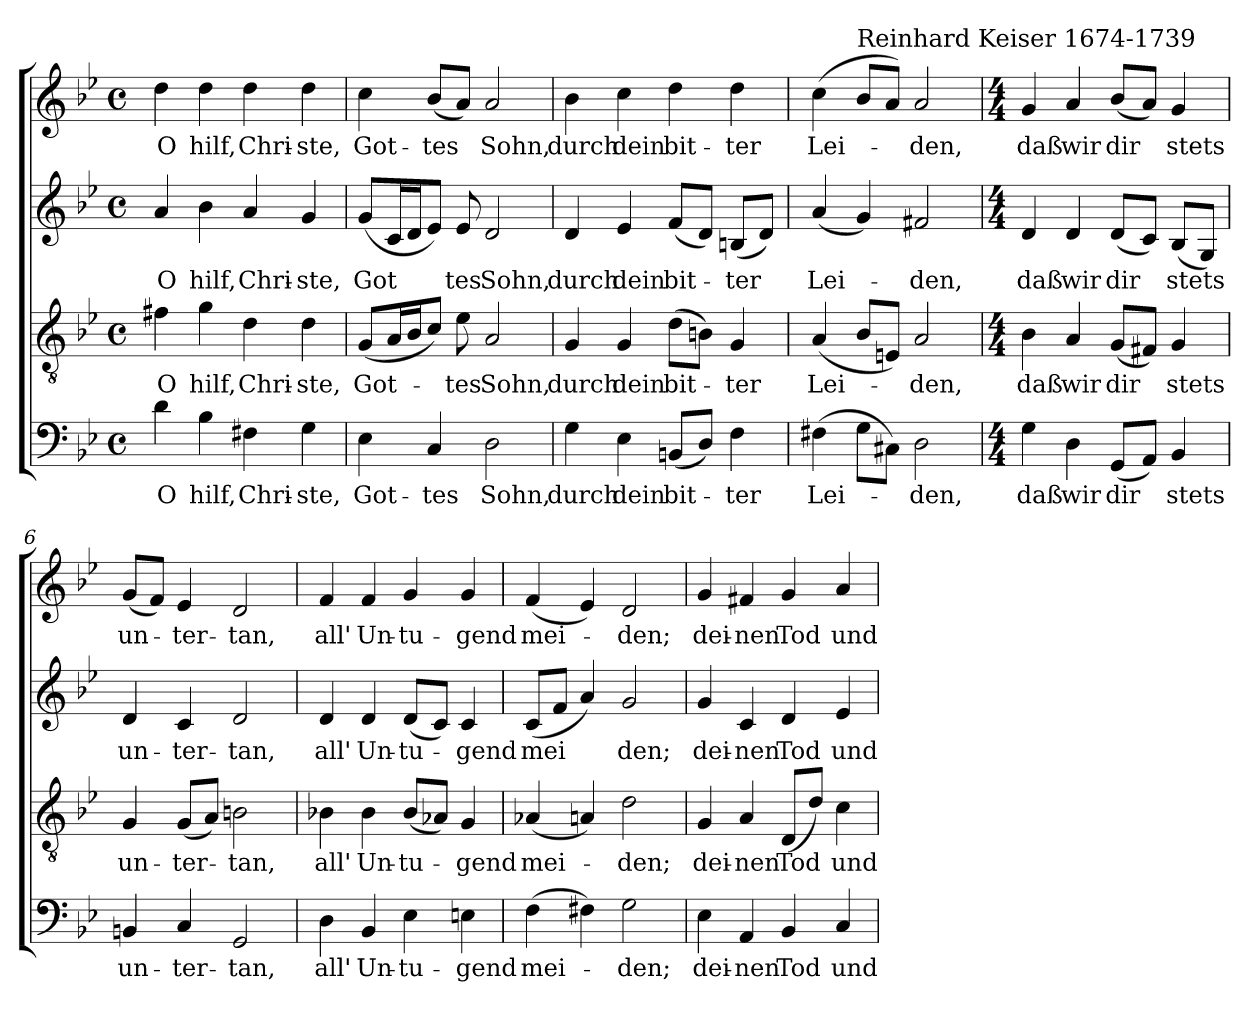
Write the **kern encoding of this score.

**kern	**text	**kern	**text	**kern	**text	**kern	**text
*part4	*part4	*part3	*part3	*part2	*part2	*part1	*part1
*staff4	*staff4	*staff3	*staff3	*staff2	*staff2	*staff1	*staff1
*clefF4	*	*clefGv2	*	*clefG2	*	*clefG2	*
*k[b-e-]	*	*k[b-e-]	*	*k[b-e-]	*	*k[b-e-]	*
*B-:	*	*B-:	*	*B-:	*	*B-:	*
*M4/4	*	*M4/4	*	*M4/4	*	*M4/4	*
*met(c)	*	*met(c)	*	*met(c)	*	*met(c)	*
=1	=1	=1	=1	=1	=1	=1	=1
!	!LO:LY:b	!	!LO:LY:b	!	!LO:LY:b	!	!LO:LY:b
4d\	O	4f#X\	O	4a/	O	4dd\	O
!	!LO:LY:b	!	!LO:LY:b	!	!LO:LY:b	!	!LO:LY:b
4B-\	hilf,	4g\	hilf,	4b-\	hilf,	4dd\	hilf,
!	!LO:LY:b	!	!LO:LY:b	!	!LO:LY:b	!	!LO:LY:b
4F#X\	Chri-	4d\	Chri-	4a/	Chri-	4dd\	Chri-
!	!LO:LY:b	!	!LO:LY:b	!	!LO:LY:b	!	!LO:LY:b
4G\	-ste,	4d\	-ste,	4g/	-ste,	4dd\	-ste,
=2	=2	=2	=2	=2	=2	=2	=2
!	!LO:LY:b	!	!LO:LY:b	!	!LO:LY:b	!	!LO:LY:b
4E-\	Got-	(<8G/L	Got-	(<8g/L	Got	4cc\	Got-
.	.	16A/L	.	16c/L	.	.	.
.	.	16B-/J	.	16d/J	.	.	.
!	!LO:LY:b	!	!	!	!	!	!LO:LY:b
4C/	-tes	8c/J)	.	8e-/J)	.	(<8b-/L	-tes
!	!	!	!LO:LY:b	!	!LO:LY:b	!	!
.	.	8e-\	-tes	8e-/	tes	8a/J)	.
!	!LO:LY:b	!	!LO:LY:b	!	!LO:LY:b	!	!LO:LY:b
2D\	Sohn,	2A/	Sohn,	2d/	Sohn,	2a/	Sohn,
=3	=3	=3	=3	=3	=3	=3	=3
!	!LO:LY:b	!	!LO:LY:b	!	!LO:LY:b	!	!LO:LY:b
4G\	durch	4G/	durch	4d/	durch	4b-\	durch
!	!LO:LY:b	!	!LO:LY:b	!	!LO:LY:b	!	!LO:LY:b
4E-\	dein	4G/	dein	4e-/	dein	4cc\	dein
!	!LO:LY:b	!	!LO:LY:b	!	!LO:LY:b	!	!LO:LY:b
(<8BBn/L	bit-	(>8d\L	bit-	(<8f/L	bit-	4dd\	bit-
8D/J)	.	8Bn\J)	.	8d/J)	.	.	.
!	!LO:LY:b	!	!LO:LY:b	!	!LO:LY:b	!	!LO:LY:b
4F\	-ter	4G/	-ter	(<8Bn/L	-ter	4dd\	-ter
.	.	.	.	8d/J)	.	.	.
=4	=4	=4	=4	=4	=4	=4	=4
!	!LO:LY:b	!	!LO:LY:b	!	!LO:LY:b	!	!LO:LY:b
(>4F#X\	Lei-	(<4A/	Lei-	(<4a/	Lei-	(<4cc\	Lei-
!	!	!	!	!	!	!LO:TX:a:t=Reinhard Keiser 1674-1739	!
8G\L	.	8B-/L	.	4g/)	.	8b-/L	.
8C#X\J)	.	8En/J)	.	.	.	8a/J)	.
!	!LO:LY:b	!	!LO:LY:b	!	!LO:LY:b	!	!LO:LY:b
2D\	-den,	2A/	-den,	2f#X/	-den,	2a/	-den,
!!LO:LB:g=z
=5	=5	=5	=5	=5	=5	=5	=5
*M4/4	*	*M4/4	*	*M4/4	*	*M4/4	*
!	!LO:LY:b	!	!LO:LY:b	!	!LO:LY:b	!	!LO:LY:b
4G\	daß	4B-\	daß	4d/	daß	4g/	daß
!	!LO:LY:b	!	!LO:LY:b	!	!LO:LY:b	!	!LO:LY:b
4D\	wir	4A/	wir	4d/	wir	4a/	wir
!	!LO:LY:b	!	!LO:LY:b	!	!LO:LY:b	!	!LO:LY:b
(<8GG/L	dir	(<8G/L	dir	(<8d/L	dir	(<8b-/L	dir
8AA/J)	.	8F#X/J)	.	8c/J)	.	8a/J)	.
!	!LO:LY:b	!	!LO:LY:b	!	!LO:LY:b	!	!LO:LY:b
4BB-/	stets	4G/	stets	(<8B-/L	stets	4g/	stets
.	.	.	.	8G/J)	.	.	.
=6	=6	=6	=6	=6	=6	=6	=6
!	!LO:LY:b	!	!LO:LY:b	!	!LO:LY:b	!	!LO:LY:b
4BBn/	un-	4G/	un-	4d/	un-	(<8g/L	un-
.	.	.	.	.	.	8f/J)	.
!	!LO:LY:b	!	!LO:LY:b	!	!LO:LY:b	!	!LO:LY:b
4C/	-ter-	(<8G/L	-ter-	4c/	-ter-	4e-/	-ter-
.	.	8A/J)	.	.	.	.	.
!	!LO:LY:b	!	!LO:LY:b	!	!LO:LY:b	!	!LO:LY:b
2GG/	-tan,	2Bn\	-tan,	2d/	-tan,	2d/	-tan,
=7	=7	=7	=7	=7	=7	=7	=7
!	!LO:LY:b	!	!LO:LY:b	!	!LO:LY:b	!	!LO:LY:b
4D\	all'	4B-X\	all'	4d/	all'	4f/	all'
!	!LO:LY:b	!	!LO:LY:b	!	!LO:LY:b	!	!LO:LY:b
4BB-/	Un-	4B-\	Un-	4d/	Un-	4f/	Un-
!	!LO:LY:b	!	!LO:LY:b	!	!LO:LY:b	!	!LO:LY:b
4E-\	-tu-	(<8B-/L	-tu-	(<8d/L	-tu-	4g/	-tu-
.	.	8A-X/J)	.	8c/J)	.	.	.
!	!LO:LY:b	!	!LO:LY:b	!	!LO:LY:b	!	!LO:LY:b
4En\	-gend	4G/	-gend	4c/	-gend	4g/	-gend
=8	=8	=8	=8	=8	=8	=8	=8
!	!LO:LY:b	!	!LO:LY:b	!	!LO:LY:b	!	!LO:LY:b
(>4F\	mei-	(<4A-X/	mei-	(<8c/L	mei	(<4f/	mei-
.	.	.	.	8f/J	.	.	.
4F#X\)	.	4An/)	.	4a/)	.	4e-/)	.
!	!LO:LY:b	!	!LO:LY:b	!	!LO:LY:b	!	!LO:LY:b
2G\	-den;	2d\	-den;	2g/	den;	2d/	-den;
!!LO:LB:g=z
=9	=9	=9	=9	=9	=9	=9	=9
!	!LO:LY:b	!	!LO:LY:b	!	!LO:LY:b	!	!LO:LY:b
4E-\	dei-	4G/	dei-	4g/	dei-	4g/	dei-
!	!LO:LY:b	!	!LO:LY:b	!	!LO:LY:b	!	!LO:LY:b
4AA/	-nen	4A/	-nen	4c/	-nen	4f#X/	-nen
!	!LO:LY:b	!	!LO:LY:b	!	!LO:LY:b	!	!LO:LY:b
4BB-/	Tod	(<8D/L	Tod	4d/	Tod	4g/	Tod
.	.	8d/J)	.	.	.	.	.
!	!LO:LY:b	!	!LO:LY:b	!	!LO:LY:b	!	!LO:LY:b
4C/	und	4c\	und	4e-/	und	4a/	und
=	=	=	=	=	=	=	=
*-	*-	*-	*-	*-	*-	*-	*-
